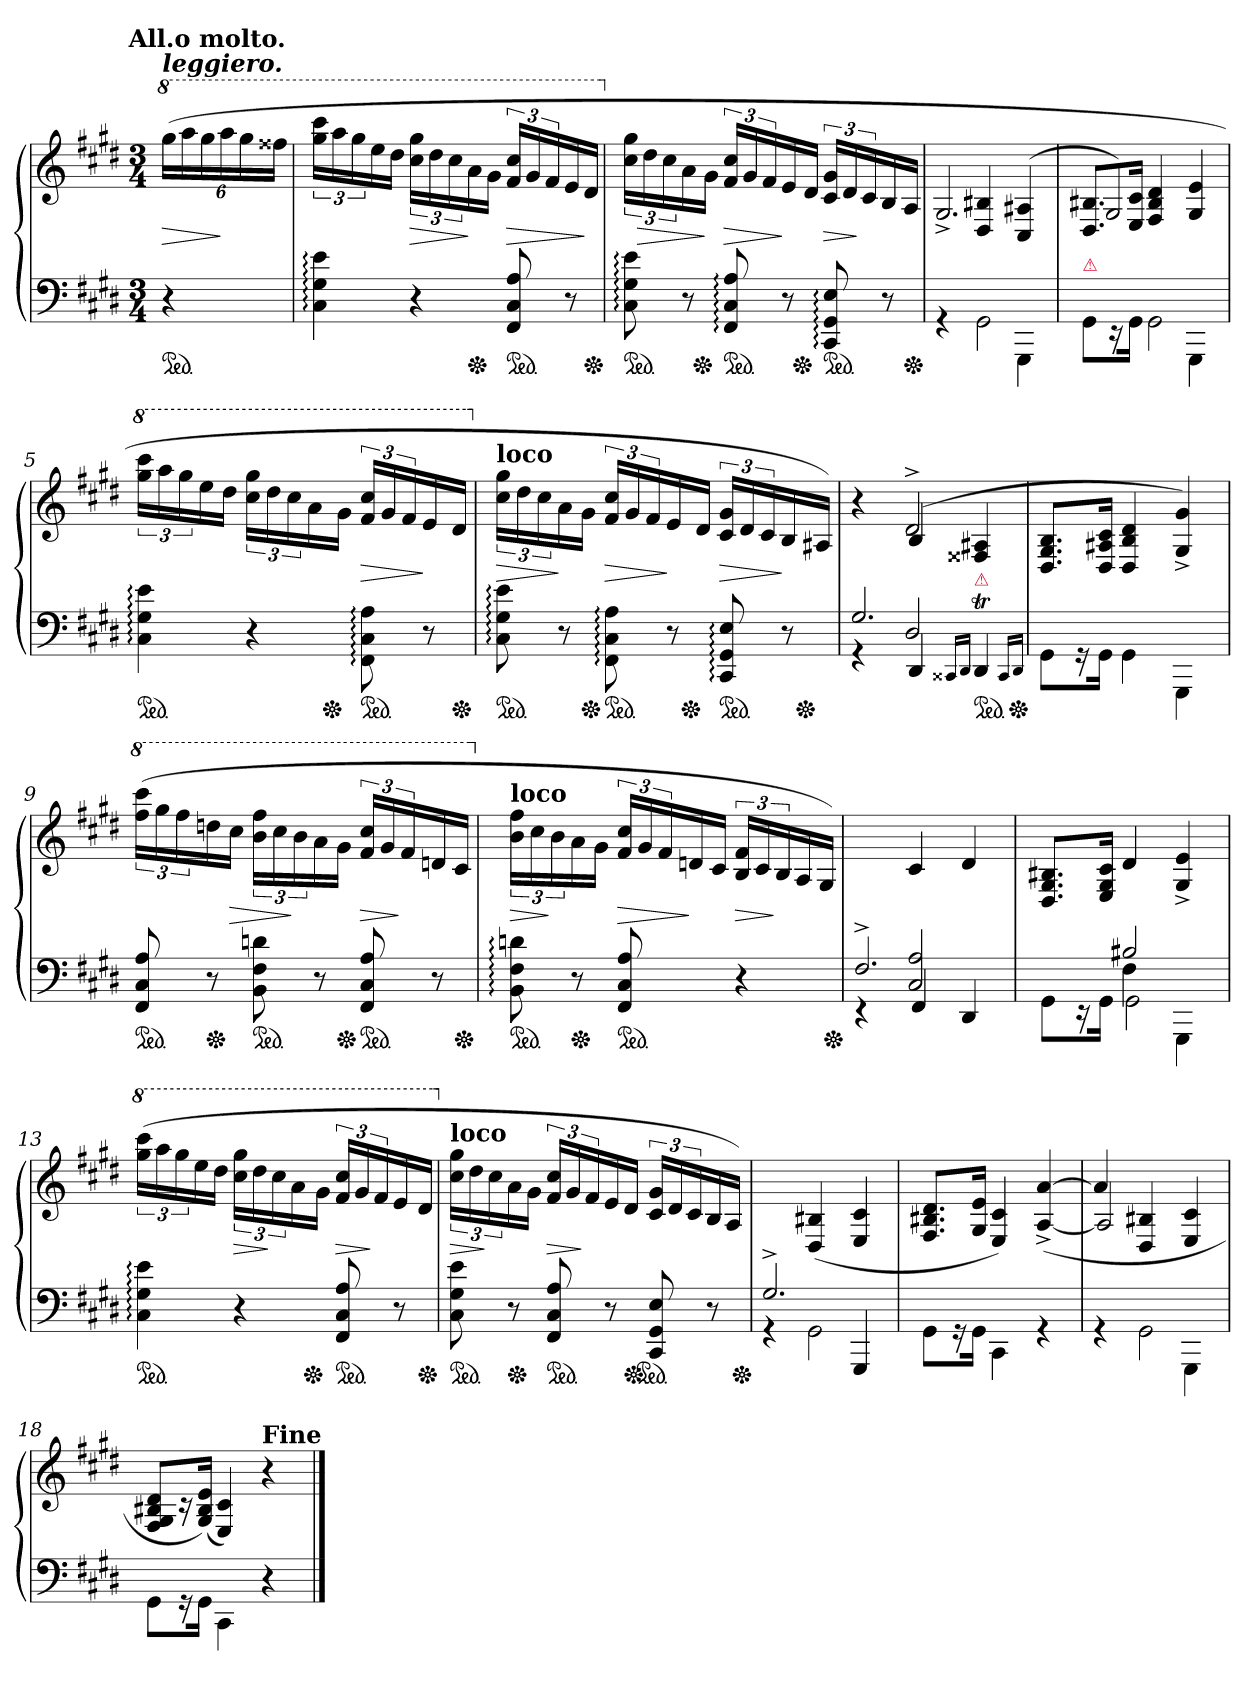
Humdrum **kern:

**kern	**kern	**dynam
*part1	*part1	*part1
*staff2	*staff1	*staff1/2
*clefF4	*clefG2	*
*k[f#c#g#d#]	*k[f#c#g#d#]	*
*c#:	*c#:	*
!!LO:TX:omd:t=All.o molto.
*M3/4	*M3/4	*
*MM144	*MM144	*
*	*8va	*
=	=	=
!	!LO:TX:a:Bi:t=leggiero.	!
!	!	!LO:HP:b
*ped	*	*
4r	(>24ggg#LL	>
.	24aaa	.
.	24ggg#	.
.	24aaa	]
.	24ggg#	.
.	24fff##XJJ	.
=1	=1	=1
4C#: 4G#: 4e:	24ggg# 24cccc#LL	.
.	24aaa	.
.	24ggg#	.
.	16eee	.
.	16ddd#JJ	.
!	!	!LO:HP:b
4r	24ccc# 24ggg#LL	>
.	24ddd#	.
.	24ccc#	.
*Xped	*	*
.	16aa	]
.	16gg#JJ	.
!	!	!LO:HP:b
*ped	*	*
8FF# 8C# 8A	24ff# 24ccc#LL	>
.	24gg#	.
.	24ff#	.
8r	16ee	.
*Xped	*	*
.	16dd#JJ	]
=2	=2	=2
*	*X8va	*
!	!LO:TX:a:B:t=loco	!
*ped	*	*
*	*^	*
*	*	*^	*
8C#: 8G#: 8e:	24cc# 24gg#LL	8ryy	4ryy	.
!	!	!	!	!LO:HP:b
.	24dd#	.	.	>
.	24cc#	.	.	.
8r	16a	32ryy	.	.
*Xped	*	*	*	*
.	.	2ryy	.	.
.	16g#JJ	.	.	]
!	!	!	!	!LO:HP:b
*ped	*	*	*	*
8FF#: 8C#: 8A:	24f# 24cc#LL	.	8ryy	>
.	24g#	.	.	.
.	24f#	.	.	.
8r	16e	.	32ryy	]
*Xped	*	*	*	*
.	.	.	4ryy	.
.	16d#JJ	.	.	.
!	!	!	!	!LO:HP:b
*ped	*	*	*	*
8CC#: 8GG#: 8E:	24c# 24g#LL	.	.	>
.	24d#	.	.	.
.	24c#	.	.	]
8r	16B/	.	.	.
.	.	16.ryy	16.ryy	.
*Xped	*	*	*	*
.	16A/JJ	.	.	.
*	*	*v	*v	*
=3	=3	=3	=3
*^	*	*	*
4rGG	2ryy	4ryy	2.G#^>/	.
2GG#\	.	4D#/ 4B#X/	.	.
.	4GGG#\	(>4C#/ 4A#X/	.	.
=4	=4	=4	=4	=4
!LO:TX:a:color=crimson:t=⚠	!	!	!	!
8GG#\L	2ryy	8.D#/ 8.B#X/L	2G#/)	.
16rEE	.	.	.	.
16GG#Jk	.	16E/ 16c#/Jk	.	.
2GG#\	.	4F#/ 4B#/ 4d#/	.	.
.	4GGG#	4G#/ 4e/	4ryy	.
*v	*v	*	*	*
=5	=5	=5	=5
*	*8va	*	*
*ped	*	*	*
4C#: 4G#: 4e:	24ggg# 24cccc#LL	4ryy	.
.	24aaa	.	.
.	24ggg#	.	.
.	16eee	.	.
.	16ddd#JJ	.	.
4r	24ccc# 24ggg#LL	8ryy	.
.	24ddd#	.	.
.	24ccc#	.	.
.	16aa	32ryy	.
*Xped	*	*	*
.	.	4ryy	.
.	16gg#JJ	.	.
!	!	!	!LO:HP:b
*ped	*	*	*
8FF#:\ 8C#:\ 8A:\	24ff# 24ccc#LL	.	>
.	24gg#	.	.
.	24ff#	.	.
8r	16ee	.	]
.	.	16.ryy	.
*Xped	*	*	*
.	16dd#JJ	.	.
=6	=6	=6	=6
*	*X8va	*	*
!	!LO:TX:a:B:t=loco	!	!
!	!	!	!LO:HP:b
*ped	*	*	*
8C#: 8G#: 8e:	24cc# 24gg#LL	4ryy	>
.	24dd#	.	.
.	24cc#	.	.
8r	16a	.	]
*Xped	*	*	*
.	16g#JJ	.	.
!	!	!	!LO:HP:b
*ped	*	*	*
8FF#:\ 8C#:\ 8A:\	24f# 24cc#LL	8ryy	>
.	24g#	.	.
.	24f#	.	.
8r	16e	32ryy	]
*Xped	*	*	*
.	.	4ryy	.
.	16d#JJ	.	.
!	!	!	!LO:HP:b
*ped	*	*	*
8CC#: 8GG#: 8E:	24c# 24g#LL	.	>
.	24d#	.	.
.	24c#	.	.
8r	16B	.	]
*Xped	*	*	*
.	.	16.ryy	.
.	16A#XJJ)	.	.
=7	=7	=7	=7
*^	*	*	*
*	*^	*	*	*
2.G#	4rGG	4ryy	4r	4ryy	.
.	2D#/	4DD#	(>2d#^>	4B/	.
.	.	16qqCC##X/LL	.	.	.
.	.	16qqDD#/JJ	.	.	.
!	!	!LO:TX:a:color=crimson:t=⚠	!	!	!
*ped	*	*	*	*	*
.	.	4DD#t	.	4F##X/ 4A#X/	.
*	*	*	*v	*v	*
.	.	16qqCC##/LL	.	.
.	.	16qqDD#/JJ	.	.
*Xped	*	*	*	*
*v	*v	*v	*	*
=8	=8	=8
8GG#\L	8.D#/ 8.G#/ 8.B/L	.
16rGG	.	.
16GG#\Jk	16D#/ 16A#X/ 16c#/Jk	.
4GG#\	4D#/ 4B/ 4d#/	.
4GGG#\	4G#^/ 4g#^/)	.
=9	=9	=9
*	*8va	*
*ped	*	*
8FF# 8C# 8A	(>24fff# 24cccc#LL	.
.	24ggg#	.
.	24fff#	.
*Xped	*	*
8r	16dddn	.
!	!	!LO:HP:b
.	16ccc#JJ	>
*ped	*	*
8BB 8F# 8dn	24bb 24fff#LL	.
.	24ccc#	.
.	24bb	]
8r	16aa	.
*Xped	*	*
.	16gg#JJ	.
!	!	!LO:HP:b
*ped	*	*
8FF# 8C# 8A	24ff# 24ccc#LL	>
.	24gg#	.
.	24ff#	]
8r	16ddn	.
*Xped	*	*
.	16cc#JJ	.
=10	=10	=10
*	*X8va	*
!	!LO:TX:a:B:t=loco	!
!	!	!LO:HP:b
*ped	*	*
8BB: 8F#: 8dn:	24b 24ff#LL	>
.	24cc#	.
.	24b	]
*Xped	*	*
8r	16a	.
.	16g#JJ	.
!	!	!LO:HP:b
*ped	*	*
8FF# 8C# 8A	24f# 24cc#LL	>
.	24g#	.
.	24f#	.
8ryy	16dn	]
.	16c#JJ	.
!	!	!LO:HP:b
4r	24B 24f#LL	>
.	24c#	.
.	24B	]
.	16A/	.
.	16G#/JJ)	.
*Xped	*	*
=11	=11	=11
*^	*	*
*	*^	*	*
2.F#^	4rEE	4ryy	4ryy	.
.	2C#/ 2A/	4FF#	4c#	.
.	.	4DD#	4d#	.
=12	=12	=12	=12	=12
4ryy	4ryy	8GG#\L	8.D#/ 8.G#/ 8.B#X/L	.
.	.	16rEE	.	.
.	.	16GG#Jk	16E/ 16G#/ 16c#/Jk	.
2B#X	4F#	2GG#\	4d#	.
.	4GGG#\	.	4G#^/ 4e^/	.
*v	*v	*v	*	*
=13	=13	=13
*	*8va	*
*ped	*	*
*	*^	*
4C#: 4G#: 4e:	(>24ggg# 24cccc#LL	4ryy	.
.	24aaa	.	.
.	24ggg#	.	.
.	16eee	.	.
.	16ddd#JJ	.	.
!	!	!	!LO:HP:b
4r	24ccc# 24ggg#LL	8ryy	>
.	24ddd#	.	.
.	24ccc#	.	]
.	16aa	32ryy	.
*Xped	*	*	*
.	.	4ryy	.
.	16gg#JJ	.	.
!	!	!	!LO:HP:b
*ped	*	*	*
8FF# 8C# 8A	24ff# 24ccc#LL	.	>
.	24gg#	.	.
.	24ff#	.	]
8r	16ee	.	.
.	.	16.ryy	.
*Xped	*	*	*
.	16dd#JJ	.	.
=14	=14	=14	=14
*	*X8va	*	*
!	!LO:TX:a:B:t=loco	!	!
!	!	!	!LO:HP:b
*ped	*	*	*
8C# 8G# 8e	24cc# 24gg#LL	4...ryy	>
.	24dd#	.	.
.	24cc#	.	]
*Xped	*	*	*
8r	16a	.	.
.	16g#JJ	.	.
!	!	!	!LO:HP:b
*ped	*	*	*
8FF# 8C# 8A	24f# 24cc#LL	.	>
.	24g#	.	.
.	24f#	.	]
8r	16e	.	.
*Xped	*	*	*
.	16d#JJ	.	.
*ped	*	*	*
.	.	4ryy	.
8CC# 8GG# 8E	24c# 24g#LL	.	.
.	24d#	.	.
.	24c#	.	.
8r	16B/	.	.
.	16A/JJ)	.	.
.	.	32ryy	.
*Xped	*	*	*
*	*v	*v	*
=15	=15	=15
*^	*	*
*	*^	*	*
2.G#^	4rGG	2ryy	4ryy	.
.	2GG#\	.	(>4D#/ 4B#X/	.
.	.	4GGG#	4E/ 4c#/	.
*v	*v	*v	*	*
=16	=16	=16
8GG#\L	8.F#/ 8.B#X/ 8.d#/L	.
16rGG	.	.
16GG#\Jk	16G#/ 16e/Jk	.
4CC#\	4E/ 4c#/)	.
4rGG	(>[4A^/ [4a^/	.
=17	=17	=17
*^	*^	*
4rGG	2ryy	4a]	2A/]	.
2GG#\	.	4D#/ 4B#X/	.	.
.	4GGG#	4E/ 4c#/	4ryy	.
*v	*v	*	*	*
*	*v	*v	*
=18	=18	=18
8GG#\L	8F#/ 8G#/ 8B#X/ 8d#/L	.
16rGG	16r	.
16GG#\Jk	(>16G#/ 16B#/ 16e/Jk)	.
4CC#\	4E/ 4c#/)	.
!	!LO:TX:a:B:t=Fine	!
4r	4r	.
==	==	==
*-	*-	*-
